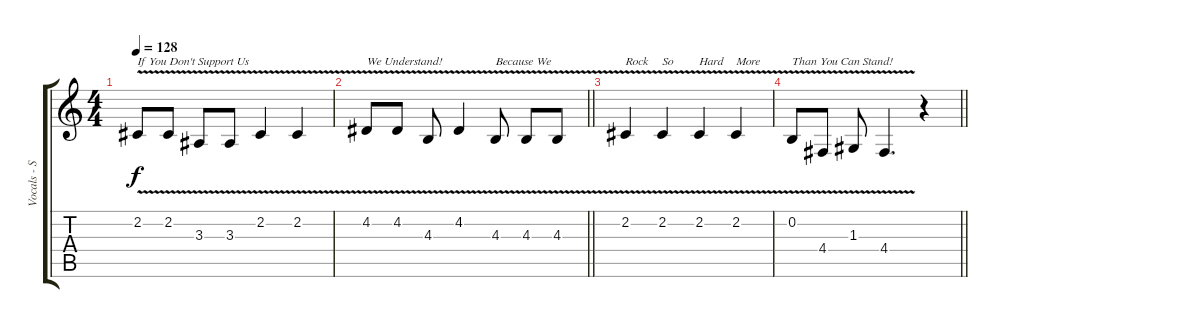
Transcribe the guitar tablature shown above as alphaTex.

\track ("Vocals - Scott" "Vocals - S") {instrument acousticgrandpiano}
\staff {score tabs}
\tuning (E4 B3 G3 D3 A2 E2) {hide}
\ts (4 4)
\tempo 128
\clef g2
\ks c
2.2{v}.8{txt "If You Don't Support Us" dy f} 2.2{v}.8 3.3{v}.8 3.3{v}.8 2.2{v}.4 2.2{v}.4 |
\barLineRight lightlight
4.2{v}.8{txt "We Understand!"} 4.2{v}.8 4.3{v}.8 4.2{v}.4 4.3{v}.8{txt "Because We"} 4.3{v}.8 4.3{v}.8 |
2.2{v}.4{txt "Rock"} 2.2{v}.4{txt "So"} 2.2{v}.4{txt "Hard"} 2.2{v}.4{txt "More"} |
\barLineRight lightlight
0.2{v}.8{txt "Than You Can Stand!"} 4.4{v}.8 1.3{v}.8 4.4{v}.4{d} r.4
